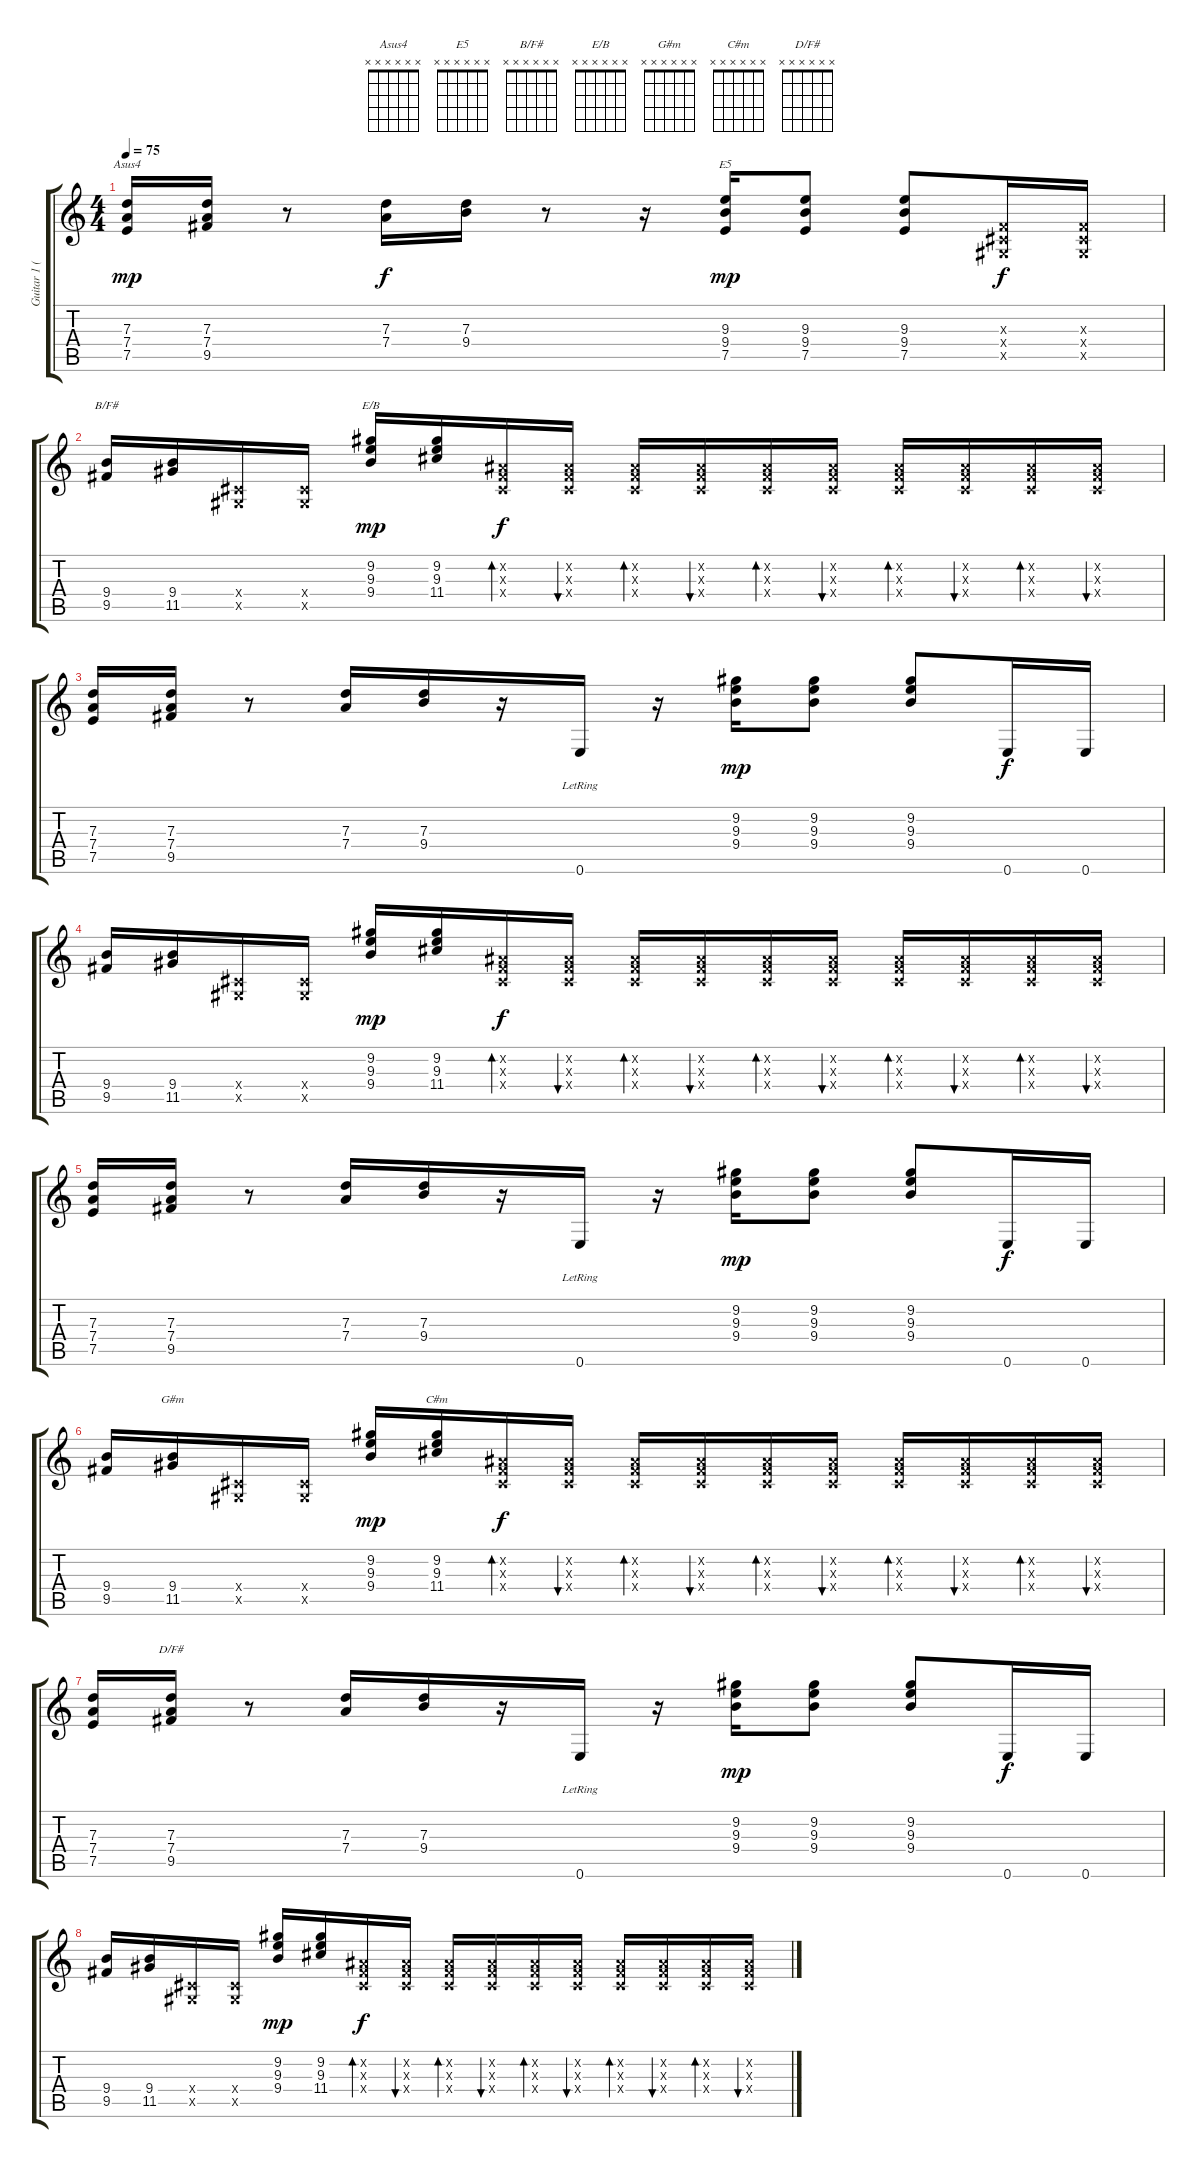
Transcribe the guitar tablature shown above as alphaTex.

\track ("Guitar 1 (Jimmy P.)" "Guitar 1 (") {instrument distortionguitar}
\staff {score tabs}
\tuning (E4 B3 G3 D3 A2 E2) {hide}
\chord ("Asus4" x x x x x x)
\chord ("E5" x x x x x x)
\chord ("B/F#" x x x x x x)
\chord ("E/B" x x x x x x)
\chord ("G#m" x x x x x x)
\chord ("C#m" x x x x x x)
\chord ("D/F#" x x x x x x)
\ts (4 4)
\tempo 75
\clef g2
\ks c
(7.3 7.4 7.5).16{ch "Asus4" dy mp balance 16} (7.3 7.4 9.5).16 r.8 (7.3 7.4).16{dy f balance 0} (7.3 9.4).16 r.8 r.16 (9.3 9.4 7.5).16{ch "E5" dy mp balance 8 instrument distortionguitar} (9.3 9.4 7.5).8 (9.3 9.4 7.5).8 (-1.3{x} -1.4{x} -1.5{x}).16{dy f} (-1.3{x} -1.4{x} -1.5{x}).16 |
(9.4 9.5).16{ch "B/F#" volume 16 balance 0 instrument distortionguitar} (9.4 11.5).16 (-1.4{x} -1.5{x}).16 (-1.4{x} -1.5{x}).16 (9.2 9.3 9.4).16{ch "E/B" dy mp balance 16} (9.2 9.3 11.4).16 (-1.2{x} -1.3{x} -1.4{x}).16{bd 30 dy f balance 8} (-1.2{x} -1.3{x} -1.4{x}).16{bu 30} (-1.2{x} -1.3{x} -1.4{x}).16{bd 30} (-1.2{x} -1.3{x} -1.4{x}).16{bu 30} (-1.2{x} -1.3{x} -1.4{x}).16{bd 30} (-1.2{x} -1.3{x} -1.4{x}).16{bu 30} (-1.2{x} -1.3{x} -1.4{x}).16{bd 30} (-1.2{x} -1.3{x} -1.4{x}).16{bu 30} (-1.2{x} -1.3{x} -1.4{x}).16{bd 30} (-1.2{x} -1.3{x} -1.4{x}).16{bu 30} |
(7.3 7.4 7.5).16{balance 0} (7.3 7.4 9.5).16 r.8 (7.3 7.4).16{balance 16} (7.3 9.4).16 r.16 0.6{lr}.16 r.16 (9.2 9.3 9.4).16{dy mp balance 8} (9.2 9.3 9.4).8 (9.2 9.3 9.4).8 0.6.16{dy f} 0.6.16 |
(9.4 9.5).16{volume 16 balance 0 instrument distortionguitar} (9.4 11.5).16 (-1.4{x} -1.5{x}).16 (-1.4{x} -1.5{x}).16 (9.2 9.3 9.4).16{dy mp balance 16} (9.2 9.3 11.4).16 (-1.2{x} -1.3{x} -1.4{x}).16{bd 30 dy f balance 8} (-1.2{x} -1.3{x} -1.4{x}).16{bu 30} (-1.2{x} -1.3{x} -1.4{x}).16{bd 30} (-1.2{x} -1.3{x} -1.4{x}).16{bu 30} (-1.2{x} -1.3{x} -1.4{x}).16{bd 30} (-1.2{x} -1.3{x} -1.4{x}).16{bu 30} (-1.2{x} -1.3{x} -1.4{x}).16{bd 30} (-1.2{x} -1.3{x} -1.4{x}).16{bu 30} (-1.2{x} -1.3{x} -1.4{x}).16{bd 30} (-1.2{x} -1.3{x} -1.4{x}).16{bu 30} |
(7.3 7.4 7.5).16{balance 0} (7.3 7.4 9.5).16 r.8 (7.3 7.4).16{balance 16} (7.3 9.4).16 r.16 0.6{lr}.16 r.16 (9.2 9.3 9.4).16{dy mp balance 8} (9.2 9.3 9.4).8 (9.2 9.3 9.4).8 0.6.16{dy f} 0.6.16 |
(9.4 9.5).16{volume 16 balance 0 instrument distortionguitar} (9.4 11.5).16{ch "G#m"} (-1.4{x} -1.5{x}).16 (-1.4{x} -1.5{x}).16 (9.2 9.3 9.4).16{dy mp balance 16} (9.2 9.3 11.4).16{ch "C#m"} (-1.2{x} -1.3{x} -1.4{x}).16{bd 30 dy f balance 8} (-1.2{x} -1.3{x} -1.4{x}).16{bu 30} (-1.2{x} -1.3{x} -1.4{x}).16{bd 30} (-1.2{x} -1.3{x} -1.4{x}).16{bu 30} (-1.2{x} -1.3{x} -1.4{x}).16{bd 30} (-1.2{x} -1.3{x} -1.4{x}).16{bu 30} (-1.2{x} -1.3{x} -1.4{x}).16{bd 30} (-1.2{x} -1.3{x} -1.4{x}).16{bu 30} (-1.2{x} -1.3{x} -1.4{x}).16{bd 30} (-1.2{x} -1.3{x} -1.4{x}).16{bu 30} |
(7.3 7.4 7.5).16{balance 0} (7.3 7.4 9.5).16{ch "D/F#"} r.8 (7.3 7.4).16{balance 16} (7.3 9.4).16 r.16 0.6{lr}.16 r.16 (9.2 9.3 9.4).16{dy mp balance 8} (9.2 9.3 9.4).8 (9.2 9.3 9.4).8 0.6.16{dy f} 0.6.16 |
(9.4 9.5).16{volume 16 balance 0 instrument distortionguitar} (9.4 11.5).16 (-1.4{x} -1.5{x}).16 (-1.4{x} -1.5{x}).16 (9.2 9.3 9.4).16{dy mp balance 16} (9.2 9.3 11.4).16 (-1.2{x} -1.3{x} -1.4{x}).16{bd 30 dy f balance 8} (-1.2{x} -1.3{x} -1.4{x}).16{bu 30} (-1.2{x} -1.3{x} -1.4{x}).16{bd 30} (-1.2{x} -1.3{x} -1.4{x}).16{bu 30} (-1.2{x} -1.3{x} -1.4{x}).16{bd 30} (-1.2{x} -1.3{x} -1.4{x}).16{bu 30} (-1.2{x} -1.3{x} -1.4{x}).16{bd 30} (-1.2{x} -1.3{x} -1.4{x}).16{bu 30} (-1.2{x} -1.3{x} -1.4{x}).16{bd 30} (-1.2{x} -1.3{x} -1.4{x}).16{bu 30}
